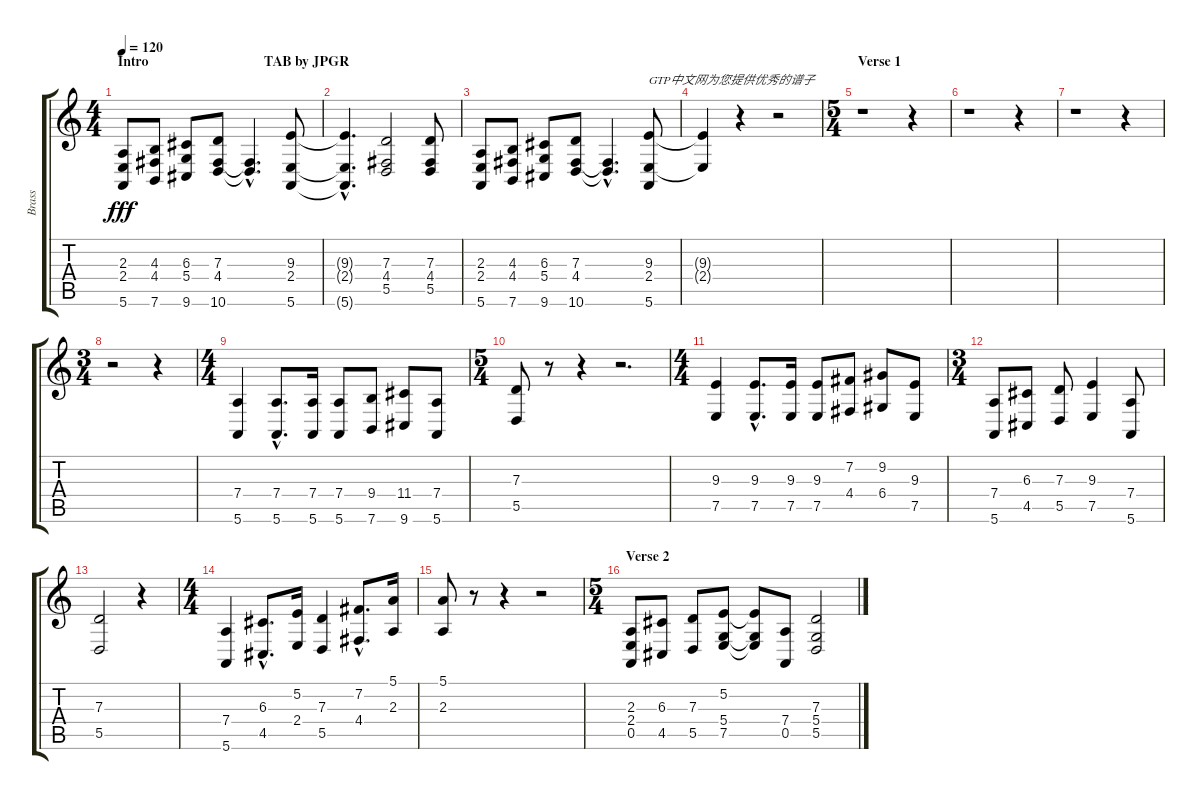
\track ("Brass" "Brass") {instrument baritonesax}
\staff {score tabs}
\tuning (E4 B3 G3 D3 A2 E2) {hide}
\ts (4 4)
\section ("" "Intro                                 TAB by JPGR")
\tempo 120
\clef g2
\ks c
(2.3 2.4 5.6).8{dy fff volume 16 instrument baritonesax} (4.3 4.4 7.6).8 (6.3 5.4 9.6).8 (7.3 4.4 10.6).8 (4.4{hac t} 10.6{hac t}).4{d} (9.3 2.4 5.6).8 |
(9.3{hac t} 2.4{hac t} 5.6{hac t}).4{d} (7.3 4.4 5.5).2 (7.3 4.4 5.5).8 |
(2.3 2.4 5.6).8 (4.3 4.4 7.6).8 (6.3 5.4 9.6).8 (7.3 4.4 10.6).8 (4.4{hac t} 10.6{hac t}).4{d} (9.3 2.4 5.6).8{txt "GTP中文网为您提供优秀的谱子"} |
(9.3{t} 2.4{t}).4 r.4 r.2 |
\ts (5 4)
\section ("" "Verse 1")
r.1 r.4 |
r.1 r.4 |
r.1 r.4 |
\ts (3 4)
r.2 r.4 |
\ts (4 4)
(7.4 5.6).4{instrument baritonesax} (7.4{hac} 5.6{hac}).8{d} (7.4 5.6).16 (7.4 5.6).8 (9.4 7.6).8 (11.4 9.6).8 (7.4 5.6).8 |
\ts (5 4)
(7.3 5.5).8 r.8 r.4 r.2{d} |
\ts (4 4)
(9.3 7.5).4 (9.3{hac} 7.5{hac}).8{d} (9.3 7.5).16 (9.3 7.5).8 (7.2 4.4).8 (9.2 6.4).8 (9.3 7.5).8 |
\ts (3 4)
(7.4 5.6).8 (6.3 4.5).8 (7.3 5.5).8 (9.3 7.5).4 (7.4 5.6).8 |
(7.3 5.5).2 r.4 |
\ts (4 4)
(7.4 5.6).4 (6.3{hac} 4.5{hac}).8{d} (5.2 2.4).16 (7.3 5.5).4 (7.2{hac} 4.4{hac}).8{d} (5.1 2.3).16 |
(5.1 2.3).8 r.8 r.4 r.2 |
\ts (5 4)
\section ("" "Verse 2")
(2.3 2.4 0.5).8 (6.3 4.5).8 (7.3 5.5).8 (5.2 5.4 7.5).8 (5.2{t} 5.4{t} 7.5{t}).8 (7.4 0.5).8 (7.3 5.4 5.5).2
